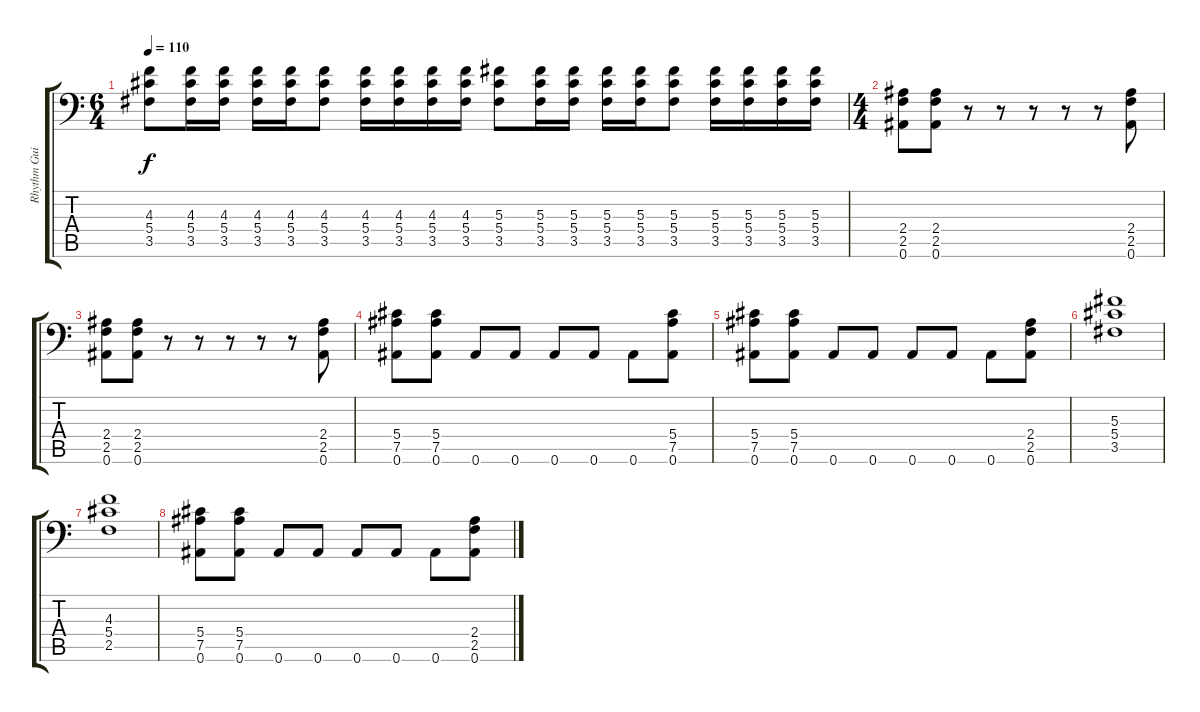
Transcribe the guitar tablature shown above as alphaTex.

\track ("Rhythm Guitar I" "Rhythm Gui") {instrument distortionguitar}
\staff {score tabs}
\tuning (Bb3 F3 Db3 Ab2 Eb2 Bb1) {hide}
\ts (6 4)
\tempo 110
\clef f4
\ks c
(4.3 5.4 3.5).8{dy f} (4.3 5.4 3.5).16 (4.3 5.4 3.5).16 (4.3 5.4 3.5).16 (4.3 5.4 3.5).16 (4.3 5.4 3.5).8 (4.3 5.4 3.5).16 (4.3 5.4 3.5).16 (4.3 5.4 3.5).16 (4.3 5.4 3.5).16 (5.3 5.4 3.5).8 (5.3 5.4 3.5).16 (5.3 5.4 3.5).16 (5.3 5.4 3.5).16 (5.3 5.4 3.5).16 (5.3 5.4 3.5).8 (5.3 5.4 3.5).16 (5.3 5.4 3.5).16 (5.3 5.4 3.5).16 (5.3 5.4 3.5).16 |
\ts (4 4)
(2.4 2.5 0.6).8 (2.4 2.5 0.6).8 r.8 r.8 r.8 r.8 r.8 (2.4 2.5 0.6).8 |
(2.4 2.5 0.6).8 (2.4 2.5 0.6).8 r.8 r.8 r.8 r.8 r.8 (2.4 2.5 0.6).8 |
(5.4 7.5 0.6).8 (5.4 7.5 0.6).8 0.6.8 0.6.8 0.6.8 0.6.8 0.6.8 (5.4 7.5 0.6).8 |
(5.4 7.5 0.6).8 (5.4 7.5 0.6).8 0.6.8 0.6.8 0.6.8 0.6.8 0.6.8 (2.4 2.5 0.6).8 |
(5.3 5.4 3.5).1 |
(4.3 5.4 2.5).1 |
(5.4 7.5 0.6).8 (5.4 7.5 0.6).8 0.6.8 0.6.8 0.6.8 0.6.8 0.6.8 (2.4 2.5 0.6).8
